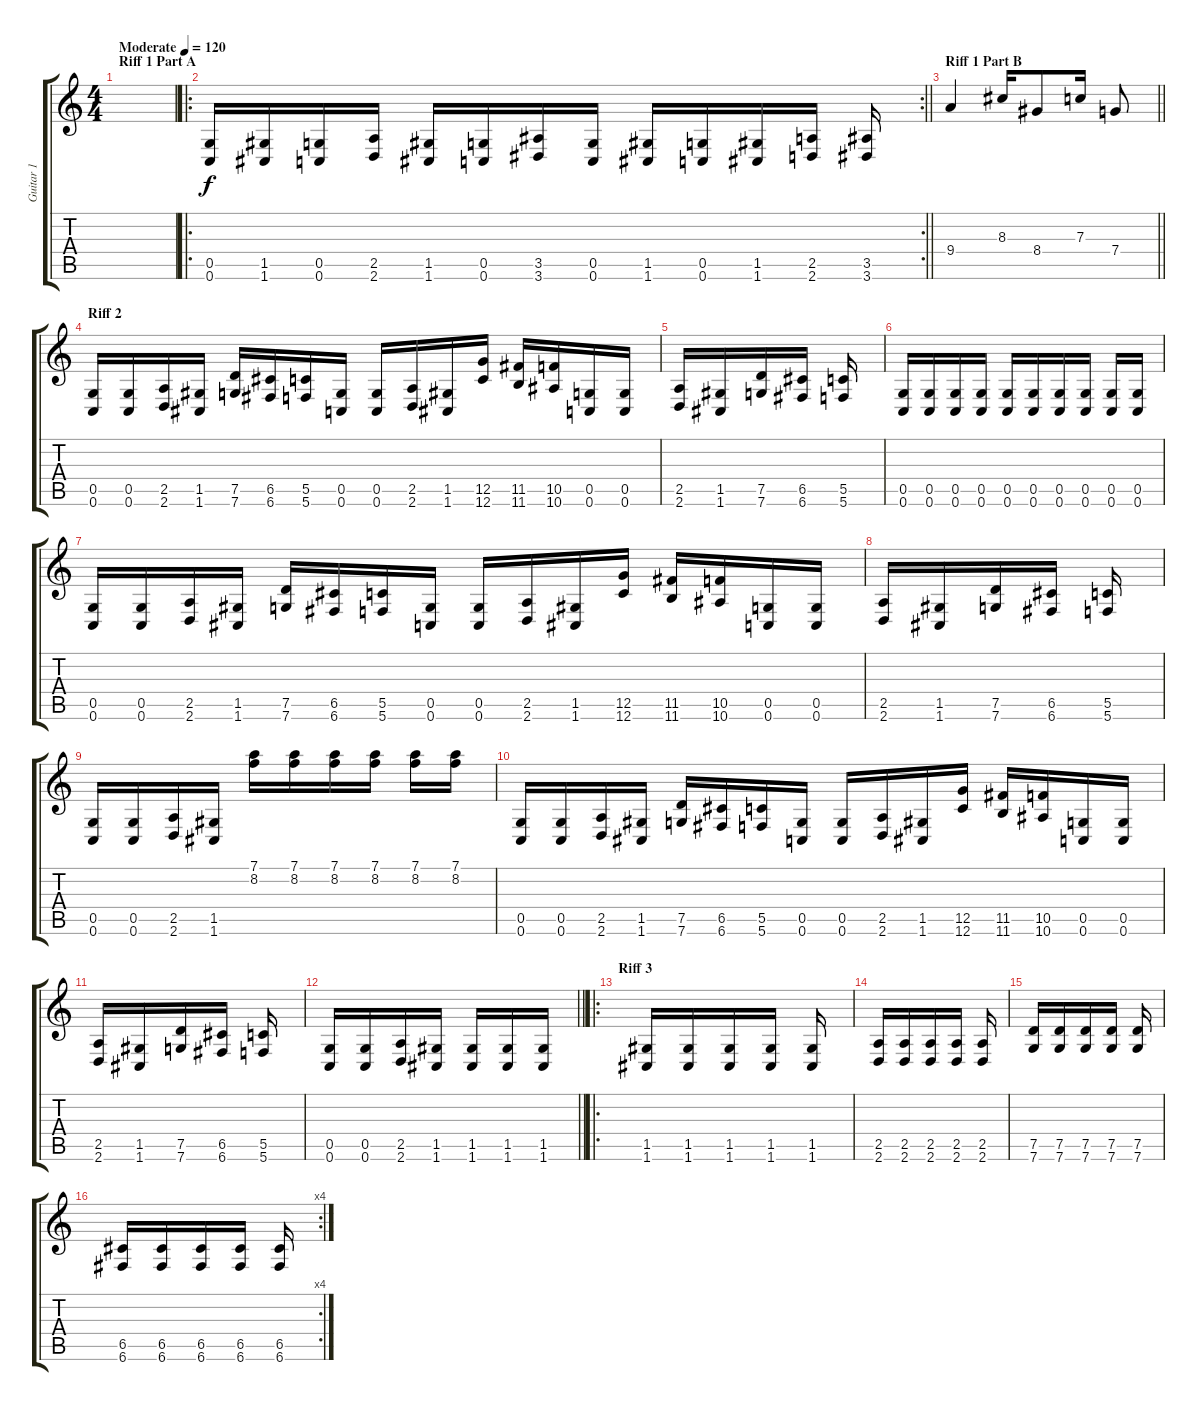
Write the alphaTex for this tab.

\track ("Guitar 1" "Guitar 1") {instrument distortionguitar}
\staff {score tabs}
\tuning (D4 A3 F3 C3 G2 C2) {hide}
\ts (4 4)
\section ("" "Riff 1 Part A")
\tempo (120 "Moderate")
\clef g2
\ks c
|
\ro
\rc 2
\barLineRight lightlight
(0.5 0.6).16 (1.5 1.6).16 (0.5 0.6).16 (2.5 2.6).16 (1.5 1.6).16 (0.5 0.6).16 (3.5 3.6).16 (0.5 0.6).16 (1.5 1.6).16 (0.5 0.6).16 (1.5 1.6).16 (2.5 2.6).16 (3.5 3.6).16 |
\section ("" "Riff 1 Part B")
\barLineRight lightlight
9.4.4 8.3.16 8.4.8 7.3.16 7.4.8 |
\section ("" "Riff 2")
(0.5 0.6).16 (0.5 0.6).16 (2.5 2.6).16 (1.5 1.6).16 (7.5 7.6).16 (6.5 6.6).16 (5.5 5.6).16 (0.5 0.6).16 (0.5 0.6).16 (2.5 2.6).16 (1.5 1.6).16 (12.5 12.6).16 (11.5 11.6).16 (10.5 10.6).16 (0.5 0.6).16 (0.5 0.6).16 |
(2.5 2.6).16 (1.5 1.6).16 (7.5 7.6).16 (6.5 6.6).16 (5.5 5.6).16 |
(0.5 0.6).16 (0.5 0.6).16 (0.5 0.6).16 (0.5 0.6).16 (0.5 0.6).16 (0.5 0.6).16 (0.5 0.6).16 (0.5 0.6).16 (0.5 0.6).16 (0.5 0.6).16 |
(0.5 0.6).16 (0.5 0.6).16 (2.5 2.6).16 (1.5 1.6).16 (7.5 7.6).16 (6.5 6.6).16 (5.5 5.6).16 (0.5 0.6).16 (0.5 0.6).16 (2.5 2.6).16 (1.5 1.6).16 (12.5 12.6).16 (11.5 11.6).16 (10.5 10.6).16 (0.5 0.6).16 (0.5 0.6).16 |
(2.5 2.6).16 (1.5 1.6).16 (7.5 7.6).16 (6.5 6.6).16 (5.5 5.6).16 |
(0.5 0.6).16 (0.5 0.6).16 (2.5 2.6).16 (1.5 1.6).16 (7.1 8.2).16 (7.1 8.2).16 (7.1 8.2).16 (7.1 8.2).16 (7.1 8.2).16 (7.1 8.2).16 |
(0.5 0.6).16 (0.5 0.6).16 (2.5 2.6).16 (1.5 1.6).16 (7.5 7.6).16 (6.5 6.6).16 (5.5 5.6).16 (0.5 0.6).16 (0.5 0.6).16 (2.5 2.6).16 (1.5 1.6).16 (12.5 12.6).16 (11.5 11.6).16 (10.5 10.6).16 (0.5 0.6).16 (0.5 0.6).16 |
(2.5 2.6).16 (1.5 1.6).16 (7.5 7.6).16 (6.5 6.6).16 (5.5 5.6).16 |
\barLineRight lightlight
(0.5 0.6).16 (0.5 0.6).16 (2.5 2.6).16 (1.5 1.6).16 (1.5 1.6).16 (1.5 1.6).16 (1.5 1.6).16 |
\ro
\section ("" "Riff 3")
(1.5 1.6).16 (1.5 1.6).16 (1.5 1.6).16 (1.5 1.6).16 (1.5 1.6).16 |
(2.5 2.6).16 (2.5 2.6).16 (2.5 2.6).16 (2.5 2.6).16 (2.5 2.6).16 |
(7.5 7.6).16 (7.5 7.6).16 (7.5 7.6).16 (7.5 7.6).16 (7.5 7.6).16 |
\rc 4
(6.5 6.6).16 (6.5 6.6).16 (6.5 6.6).16 (6.5 6.6).16 (6.5 6.6).16
